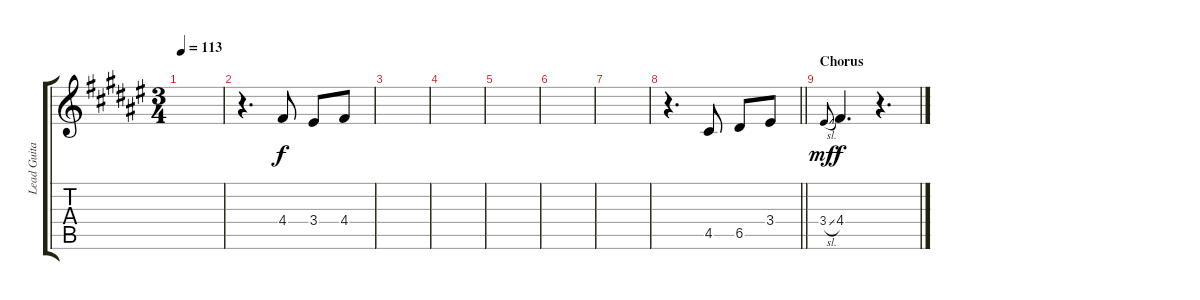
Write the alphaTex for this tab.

\track ("Lead Guitar" "Lead Guita") {instrument electricguitarclean}
\staff {score tabs}
\tuning (E4 B3 G3 D3 A2 E2) {hide}
\ts (3 4)
\tempo 113
\clef g2
\ks f#
|
r.4{d} 4.4.8 3.4.8 4.4.8 |
|
|
|
|
|
\barLineRight lightlight
r.4{d} 4.5.8 6.5.8 3.4.8 |
\section ("" "Chorus")
3.4{sl}.8{gr onbeat dy mf} 4.4.4{d dy f} r.4{d}
